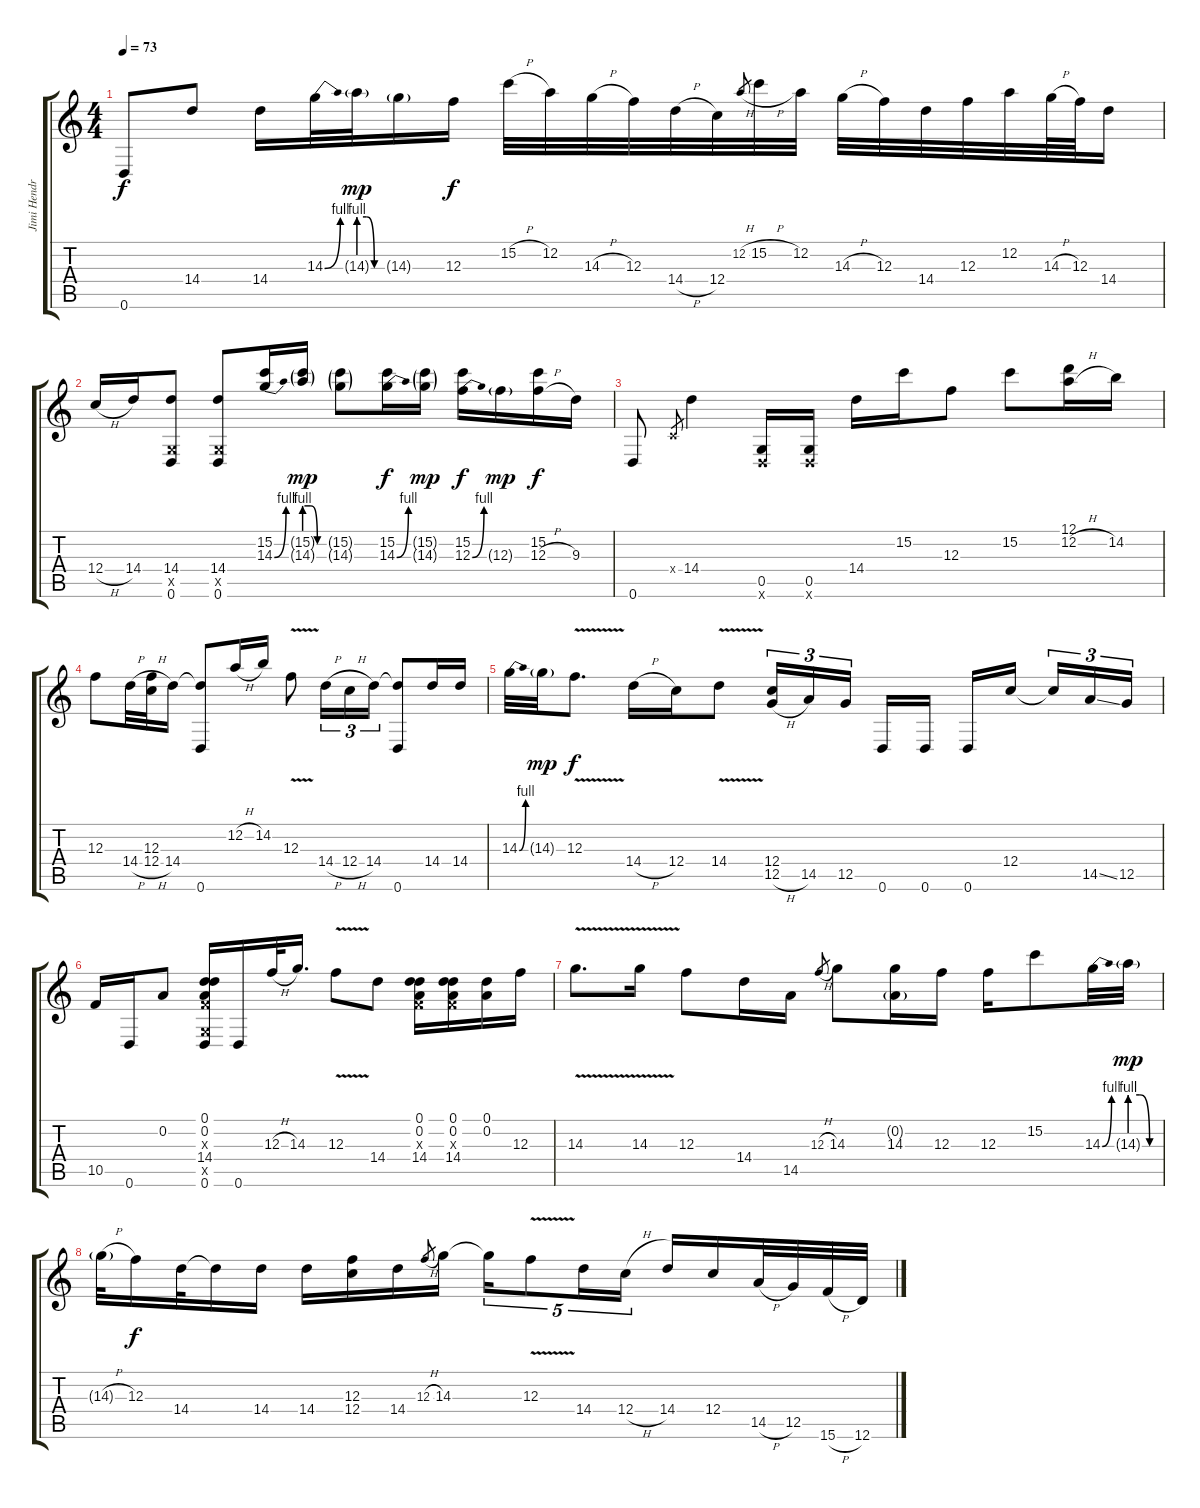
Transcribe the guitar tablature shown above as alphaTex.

\track ("Jimi Hendrix" "Jimi Hendr") {instrument overdrivenguitar}
\staff {score tabs}
\tuning (D4 A3 F3 C3 G2 D2) {hide}
\ts (4 4)
\tempo 73
\clef g2
\ks c
0.6.8{dy f} 14.4.8 14.4.16 14.3{be (bend 0 0 60 4)}.32 14.3{be (custom 0 4 20 4 40 0 60 0) g}.32{dy mp} 14.3{g}.16 12.3.16{dy f} 15.2{h}.32 12.2.32 14.3{h}.32 12.3.32 14.4{h}.32 12.4.32 12.2{h}.8{gr} 15.2{h}.32 12.2.32 14.3{h}.32 12.3.32 14.4.32 12.3.32 12.2.32 14.3{h}.64 12.3.64 14.4.16 |
12.4{h}.16 14.4.16 (14.4 0.5{x} 0.6).8 (14.4 0.5{x} 0.6).8 (15.2 14.3{be (bend 0 0 60 4)}).16 (15.2{g} 14.3{be (custom 0 4 20 4 40 0 60 0) g}).16{dy mp} (15.2{g} 14.3{g}).8 (15.2 14.3{be (bend 0 0 60 4)}).16{dy f} (15.2{g} 14.3{g}).16{dy mp} (15.2 12.3{be (bend 0 0 60 4)}).16{dy f} 12.3{g}.16{dy mp} (15.2 12.3{h}).16{dy f} 9.3.16 |
0.6.8 0.4{x}.8{gr} 14.4.4 (0.5 0.6{x}).16 (0.5 0.6{x}).16 14.4.16 15.2.16 12.3.8 15.2.8 (12.1 12.2{h}).16 14.2.16 |
12.3.8 14.4{h}.32 (12.3 12.4{h}).32 14.4.16 (14.4{t} 0.6).8 12.2{h}.16 14.2.16 12.3{v}.8 14.4{h}.16{tu (3 2)} 12.4{h}.16{tu (3 2)} 14.4.16{tu (3 2)} (14.4{t} 0.6).8 14.4.16 14.4.16 |
14.3{be (bend 0 0 60 4)}.32 14.3{g}.32{dy mp} 12.3{v}.8{d dy f} 14.4{h}.16 12.4.16 14.4{v}.8 (12.4 12.5{h}).16{tu (3 2)} 14.5.16{tu (3 2)} 12.5.16{tu (3 2)} 0.6.16 0.6.16 0.6.16 12.4.16 12.4{t}.16{tu (3 2)} 14.5{ss}.16{tu (3 2)} 12.5.16{tu (3 2)} |
10.5.16 0.6.16 0.2.8 (0.1 0.2 0.3{x} 14.4 0.5{x} 0.6).16 0.6.16 12.3{h}.32 14.3.16{d} 12.3{v}.8 14.4.8 (0.1 0.2 0.3{x} 14.4).16 (0.1 0.2 0.3{x} 14.4).16 (0.1 0.2).16 12.3.16 |
14.3{v}.8{d} 14.3{v}.16 12.3.8 14.4.16 14.5.16 12.3{h}.8{gr} 14.3.8 (0.2{g} 14.3).16 12.3.16 12.3.16 15.2.8 14.3{be (bend 0 0 60 4)}.32 14.3{be (custom 0 4 20 4 40 0 60 0) g}.32{dy mp} |
14.3{h g}.32 12.3.16{dy f} 14.4.32 14.4{t}.16 14.4.16 14.4.16 (12.3 12.4).16 14.4.16 12.3{h}.8{gr} 14.3.16 14.3{t}.16{tu (5 4)} 12.3{v}.8{tu (5 4)} 14.4.16{tu (5 4)} 12.4{h}.16{tu (5 4)} 14.4.16 12.4.16 14.5{h}.32 12.5.32 15.6{h}.32 12.6{h}.32
